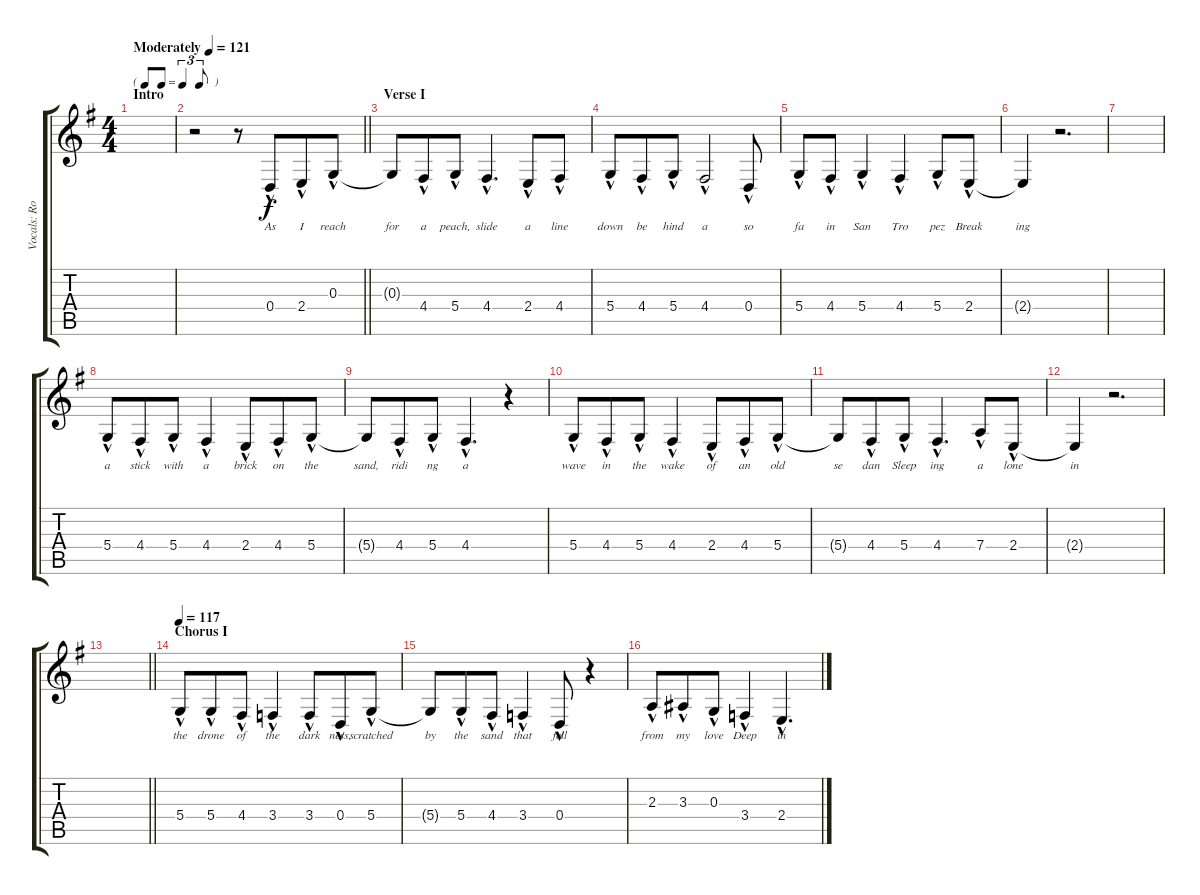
\track ("Vocals: Roger" "Vocals: Ro") {instrument lead2sawtooth}
\staff {score tabs}
\tuning (E4 B3 G3 D3 A2 E2) {hide}
\ts (4 4)
\tf triplet8th
\section ("" "Intro")
\tempo (121 "Moderately")
\tempo 115
\tempo (121 "Moderately")
\clef g2
\ks g
|
\barLineRight lightlight
r.2 r.8 0.4{hac}.8{lyrics (0 "As") lyrics (1 "") lyrics (2 "") lyrics (3 "") lyrics (4 "") beam merge} 2.4{hac}.8{lyrics (0 "I") lyrics (1 "") lyrics (2 "") lyrics (3 "") lyrics (4 "")} 0.3{hac}.8{lyrics (0 "reach") lyrics (1 "") lyrics (2 "") lyrics (3 "") lyrics (4 "")} |
\section ("" "Verse I")
0.3{t}.8{lyrics (0 "for") lyrics (1 "") lyrics (2 "") lyrics (3 "") lyrics (4 "")} 4.4{hac}.8{lyrics (0 "a") lyrics (1 "") lyrics (2 "") lyrics (3 "") lyrics (4 "") beam merge} 5.4{hac}.8{lyrics (0 "peach,") lyrics (1 "") lyrics (2 "") lyrics (3 "") lyrics (4 "")} 4.4{hac}.4{d lyrics (0 "slide") lyrics (1 "") lyrics (2 "") lyrics (3 "") lyrics (4 "")} 2.4{hac}.8{lyrics (0 "a") lyrics (1 "") lyrics (2 "") lyrics (3 "") lyrics (4 "")} 4.4{hac}.8{lyrics (0 "line") lyrics (1 "") lyrics (2 "") lyrics (3 "") lyrics (4 "")} |
5.4{hac}.8{lyrics (0 "down") lyrics (1 "") lyrics (2 "") lyrics (3 "") lyrics (4 "")} 4.4{hac}.8{lyrics (0 "be") lyrics (1 "") lyrics (2 "") lyrics (3 "") lyrics (4 "") beam merge} 5.4{hac}.8{lyrics (0 "hind") lyrics (1 "") lyrics (2 "") lyrics (3 "") lyrics (4 "")} 4.4{hac}.2{lyrics (0 "a") lyrics (1 "") lyrics (2 "") lyrics (3 "") lyrics (4 "")} 0.4{hac}.8{lyrics (0 "so") lyrics (1 "") lyrics (2 "") lyrics (3 "") lyrics (4 "")} |
5.4{hac}.8{lyrics (0 "fa") lyrics (1 "") lyrics (2 "") lyrics (3 "") lyrics (4 "")} 4.4{hac}.8{lyrics (0 "in") lyrics (1 "") lyrics (2 "") lyrics (3 "") lyrics (4 "")} 5.4{hac}.4{lyrics (0 "San") lyrics (1 "") lyrics (2 "") lyrics (3 "") lyrics (4 "")} 4.4{hac}.4{lyrics (0 "Tro") lyrics (1 "") lyrics (2 "") lyrics (3 "") lyrics (4 "")} 5.4{hac}.8{lyrics (0 "pez") lyrics (1 "") lyrics (2 "") lyrics (3 "") lyrics (4 "")} 2.4{hac}.8{lyrics (0 "Break") lyrics (1 "") lyrics (2 "") lyrics (3 "") lyrics (4 "")} |
2.4{t}.4{lyrics (0 "ing") lyrics (1 "") lyrics (2 "") lyrics (3 "") lyrics (4 "")} r.2{d} |
|
5.4{hac}.8{lyrics (0 "a") lyrics (1 "") lyrics (2 "") lyrics (3 "") lyrics (4 "")} 4.4{hac}.8{lyrics (0 "stick") lyrics (1 "") lyrics (2 "") lyrics (3 "") lyrics (4 "") beam merge} 5.4{hac}.8{lyrics (0 "with") lyrics (1 "") lyrics (2 "") lyrics (3 "") lyrics (4 "")} 4.4{hac}.4{lyrics (0 "a") lyrics (1 "") lyrics (2 "") lyrics (3 "") lyrics (4 "")} 2.4{hac}.8{lyrics (0 "brick") lyrics (1 "") lyrics (2 "") lyrics (3 "") lyrics (4 "") beam merge} 4.4{hac}.8{lyrics (0 "on") lyrics (1 "") lyrics (2 "") lyrics (3 "") lyrics (4 "")} 5.4{hac}.8{lyrics (0 "the") lyrics (1 "") lyrics (2 "") lyrics (3 "") lyrics (4 "")} |
5.4{t}.8{lyrics (0 "sand,") lyrics (1 "") lyrics (2 "") lyrics (3 "") lyrics (4 "")} 4.4{hac}.8{lyrics (0 "ridi") lyrics (1 "") lyrics (2 "") lyrics (3 "") lyrics (4 "") beam merge} 5.4{hac}.8{lyrics (0 "ng") lyrics (1 "") lyrics (2 "") lyrics (3 "") lyrics (4 "")} 4.4{hac}.4{d lyrics (0 "a") lyrics (1 "") lyrics (2 "") lyrics (3 "") lyrics (4 "")} r.4 |
5.4{hac}.8{lyrics (0 "wave") lyrics (1 "") lyrics (2 "") lyrics (3 "") lyrics (4 "")} 4.4{hac}.8{lyrics (0 "in") lyrics (1 "") lyrics (2 "") lyrics (3 "") lyrics (4 "") beam merge} 5.4{hac}.8{lyrics (0 "the") lyrics (1 "") lyrics (2 "") lyrics (3 "") lyrics (4 "")} 4.4{hac}.4{lyrics (0 "wake") lyrics (1 "") lyrics (2 "") lyrics (3 "") lyrics (4 "")} 2.4{hac}.8{lyrics (0 "of") lyrics (1 "") lyrics (2 "") lyrics (3 "") lyrics (4 "") beam merge} 4.4{hac}.8{lyrics (0 "an") lyrics (1 "") lyrics (2 "") lyrics (3 "") lyrics (4 "")} 5.4{hac}.8{lyrics (0 "old") lyrics (1 "") lyrics (2 "") lyrics (3 "") lyrics (4 "")} |
5.4{t}.8{lyrics (0 "se") lyrics (1 "") lyrics (2 "") lyrics (3 "") lyrics (4 "")} 4.4{hac}.8{lyrics (0 "dan") lyrics (1 "") lyrics (2 "") lyrics (3 "") lyrics (4 "") beam merge} 5.4{hac}.8{lyrics (0 "Sleep") lyrics (1 "") lyrics (2 "") lyrics (3 "") lyrics (4 "")} 4.4{hac}.4{d lyrics (0 "ing") lyrics (1 "") lyrics (2 "") lyrics (3 "") lyrics (4 "")} 7.4{hac}.8{lyrics (0 "a") lyrics (1 "") lyrics (2 "") lyrics (3 "") lyrics (4 "")} 2.4{hac}.8{lyrics (0 "lone") lyrics (1 "") lyrics (2 "") lyrics (3 "") lyrics (4 "")} |
2.4{t}.4{lyrics (0 "in") lyrics (1 "") lyrics (2 "") lyrics (3 "") lyrics (4 "")} r.2{d} |
\barLineRight lightlight
|
\section ("" "Chorus I")
\tempo 117
5.4{hac}.8{lyrics (0 "the") lyrics (1 "") lyrics (2 "") lyrics (3 "") lyrics (4 "")} 5.4{hac}.8{lyrics (0 "drone") lyrics (1 "") lyrics (2 "") lyrics (3 "") lyrics (4 "") beam merge} 4.4{hac}.8{lyrics (0 "of") lyrics (1 "") lyrics (2 "") lyrics (3 "") lyrics (4 "")} 3.4{hac}.4{lyrics (0 "the") lyrics (1 "") lyrics (2 "") lyrics (3 "") lyrics (4 "")} 3.4{hac}.8{lyrics (0 "dark") lyrics (1 "") lyrics (2 "") lyrics (3 "") lyrics (4 "") beam merge} 0.4{hac}.8{lyrics (0 "ness,") lyrics (1 "") lyrics (2 "") lyrics (3 "") lyrics (4 "")} 5.4{hac}.8{lyrics (0 "scratched") lyrics (1 "") lyrics (2 "") lyrics (3 "") lyrics (4 "")} |
5.4{t}.8{lyrics (0 "by") lyrics (1 "") lyrics (2 "") lyrics (3 "") lyrics (4 "")} 5.4{hac}.8{lyrics (0 "the") lyrics (1 "") lyrics (2 "") lyrics (3 "") lyrics (4 "") beam merge} 4.4{hac}.8{lyrics (0 "sand") lyrics (1 "") lyrics (2 "") lyrics (3 "") lyrics (4 "")} 3.4{hac}.4{lyrics (0 "that") lyrics (1 "") lyrics (2 "") lyrics (3 "") lyrics (4 "")} 0.4{hac}.8{lyrics (0 "fell") lyrics (1 "") lyrics (2 "") lyrics (3 "") lyrics (4 "")} r.4 |
2.3{hac}.8{lyrics (0 "from") lyrics (1 "") lyrics (2 "") lyrics (3 "") lyrics (4 "")} 3.3{hac}.8{lyrics (0 "my") lyrics (1 "") lyrics (2 "") lyrics (3 "") lyrics (4 "") beam merge} 0.3{hac}.8{lyrics (0 "love") lyrics (1 "") lyrics (2 "") lyrics (3 "") lyrics (4 "")} 3.4{hac}.4{lyrics (0 "Deep") lyrics (1 "") lyrics (2 "") lyrics (3 "") lyrics (4 "")} 2.4{hac}.4{d lyrics (0 "in") lyrics (1 "") lyrics (2 "") lyrics (3 "") lyrics (4 "")}
